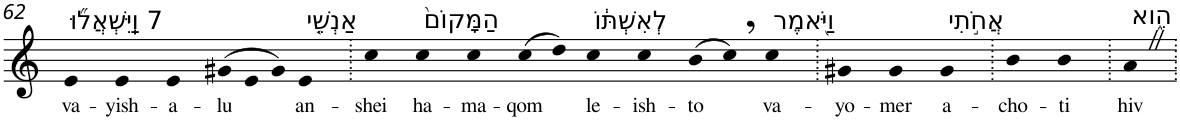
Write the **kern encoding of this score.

**kern	**text
*part1	*part1
*staff1	*staff1
*I"Piano	*
*I'Pno	*
!!LO:PB:g=z
*clefG2	*
*k[]	*
=62	=62
!LO:TX:a:t=7 וַֽיִּשְׁאֲל֞וּ	!
!	!LO:LY:b
4e	va-
!	!LO:LY:b
4e	-yish-
!	!LO:LY:b
4e	-a-
*Xtuplet	*
!	!LO:LY:b
(>12g#X	-lu
12e	.
12g#)	.
!LO:TX:a:t=אַנְשֵׁ֤י	!
!	!LO:LY:b
4e	an-
=63.	=63.
!	!LO:LY:b
4cc	-shei
!LO:TX:a:t=הַמָּקוֹם֙	!
!	!LO:LY:b
4cc	ha-
!	!LO:LY:b
4cc	-ma-
!	!LO:LY:b
(>8cc	-qom
8dd)	.
!LO:TX:a:t=לְאִשְׁתּ֔וֹ	!
!	!LO:LY:b
4cc	le-
!	!LO:LY:b
4cc	-ish-
!	!LO:LY:b
(>8b	-to
8cc,)	.
!LO:TX:a:t=וַיֹּ֖אמֶר	!
!	!LO:LY:b
4cc	va-
=64.	=64.
!	!LO:LY:b
4g#X	-yo-
!	!LO:LY:b
4g#	-mer
!LO:TX:a:t=אֲחֹ֣תִי	!
!	!LO:LY:b
4g#	a-
=65.	=65.
!	!LO:LY:b
4b	-cho-
!	!LO:LY:b
4b	-ti
=66.	=66.
!LO:TX:a:t=הִ֑וא	!
!	!LO:LY:b
4aZ	hiv
=.	=.
*-	*-
